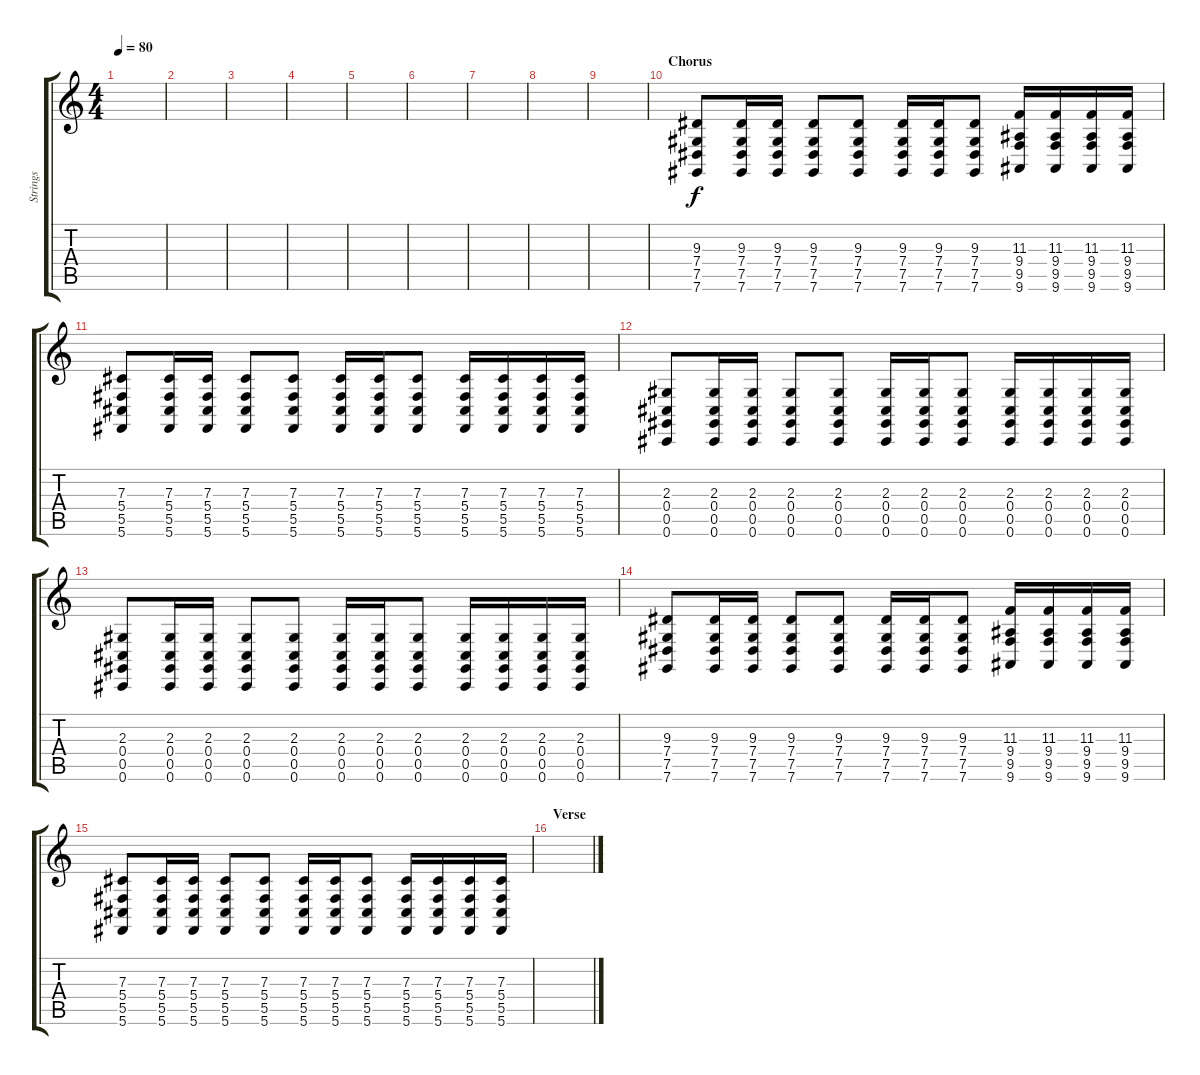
\track ("Strings" "Strings") {instrument stringensemble1}
\staff {score tabs}
\tuning (Eb4 Bb3 Gb3 Db3 Ab2 Db2) {hide}
\ts (4 4)
\tempo 80
\clef g2
\ks c
|
|
|
|
|
|
|
|
|
\section ("" "Chorus")
(9.3 7.4 7.5 7.6).8 (9.3 7.4 7.5 7.6).16 (9.3 7.4 7.5 7.6).16 (9.3 7.4 7.5 7.6).8 (9.3 7.4 7.5 7.6).8 (9.3 7.4 7.5 7.6).16 (9.3 7.4 7.5 7.6).16 (9.3 7.4 7.5 7.6).8 (11.3 9.4 9.5 9.6).16 (11.3 9.4 9.5 9.6).16 (11.3 9.4 9.5 9.6).16 (11.3 9.4 9.5 9.6).16 |
(7.3 5.4 5.5 5.6).8 (7.3 5.4 5.5 5.6).16 (7.3 5.4 5.5 5.6).16 (7.3 5.4 5.5 5.6).8 (7.3 5.4 5.5 5.6).8 (7.3 5.4 5.5 5.6).16 (7.3 5.4 5.5 5.6).16 (7.3 5.4 5.5 5.6).8 (7.3 5.4 5.5 5.6).16 (7.3 5.4 5.5 5.6).16 (7.3 5.4 5.5 5.6).16 (7.3 5.4 5.5 5.6).16 |
(2.3 0.4 0.5 0.6).8 (2.3 0.4 0.5 0.6).16 (2.3 0.4 0.5 0.6).16 (2.3 0.4 0.5 0.6).8 (2.3 0.4 0.5 0.6).8 (2.3 0.4 0.5 0.6).16 (2.3 0.4 0.5 0.6).16 (2.3 0.4 0.5 0.6).8 (2.3 0.4 0.5 0.6).16 (2.3 0.4 0.5 0.6).16 (2.3 0.4 0.5 0.6).16 (2.3 0.4 0.5 0.6).16 |
(2.3 0.4 0.5 0.6).8 (2.3 0.4 0.5 0.6).16 (2.3 0.4 0.5 0.6).16 (2.3 0.4 0.5 0.6).8 (2.3 0.4 0.5 0.6).8 (2.3 0.4 0.5 0.6).16 (2.3 0.4 0.5 0.6).16 (2.3 0.4 0.5 0.6).8 (2.3 0.4 0.5 0.6).16 (2.3 0.4 0.5 0.6).16 (2.3 0.4 0.5 0.6).16 (2.3 0.4 0.5 0.6).16 |
(9.3 7.4 7.5 7.6).8 (9.3 7.4 7.5 7.6).16 (9.3 7.4 7.5 7.6).16 (9.3 7.4 7.5 7.6).8 (9.3 7.4 7.5 7.6).8 (9.3 7.4 7.5 7.6).16 (9.3 7.4 7.5 7.6).16 (9.3 7.4 7.5 7.6).8 (11.3 9.4 9.5 9.6).16 (11.3 9.4 9.5 9.6).16 (11.3 9.4 9.5 9.6).16 (11.3 9.4 9.5 9.6).16 |
(7.3 5.4 5.5 5.6).8 (7.3 5.4 5.5 5.6).16 (7.3 5.4 5.5 5.6).16 (7.3 5.4 5.5 5.6).8 (7.3 5.4 5.5 5.6).8 (7.3 5.4 5.5 5.6).16 (7.3 5.4 5.5 5.6).16 (7.3 5.4 5.5 5.6).8 (7.3 5.4 5.5 5.6).16 (7.3 5.4 5.5 5.6).16 (7.3 5.4 5.5 5.6).16 (7.3 5.4 5.5 5.6).16 |
\section ("" "Verse")
